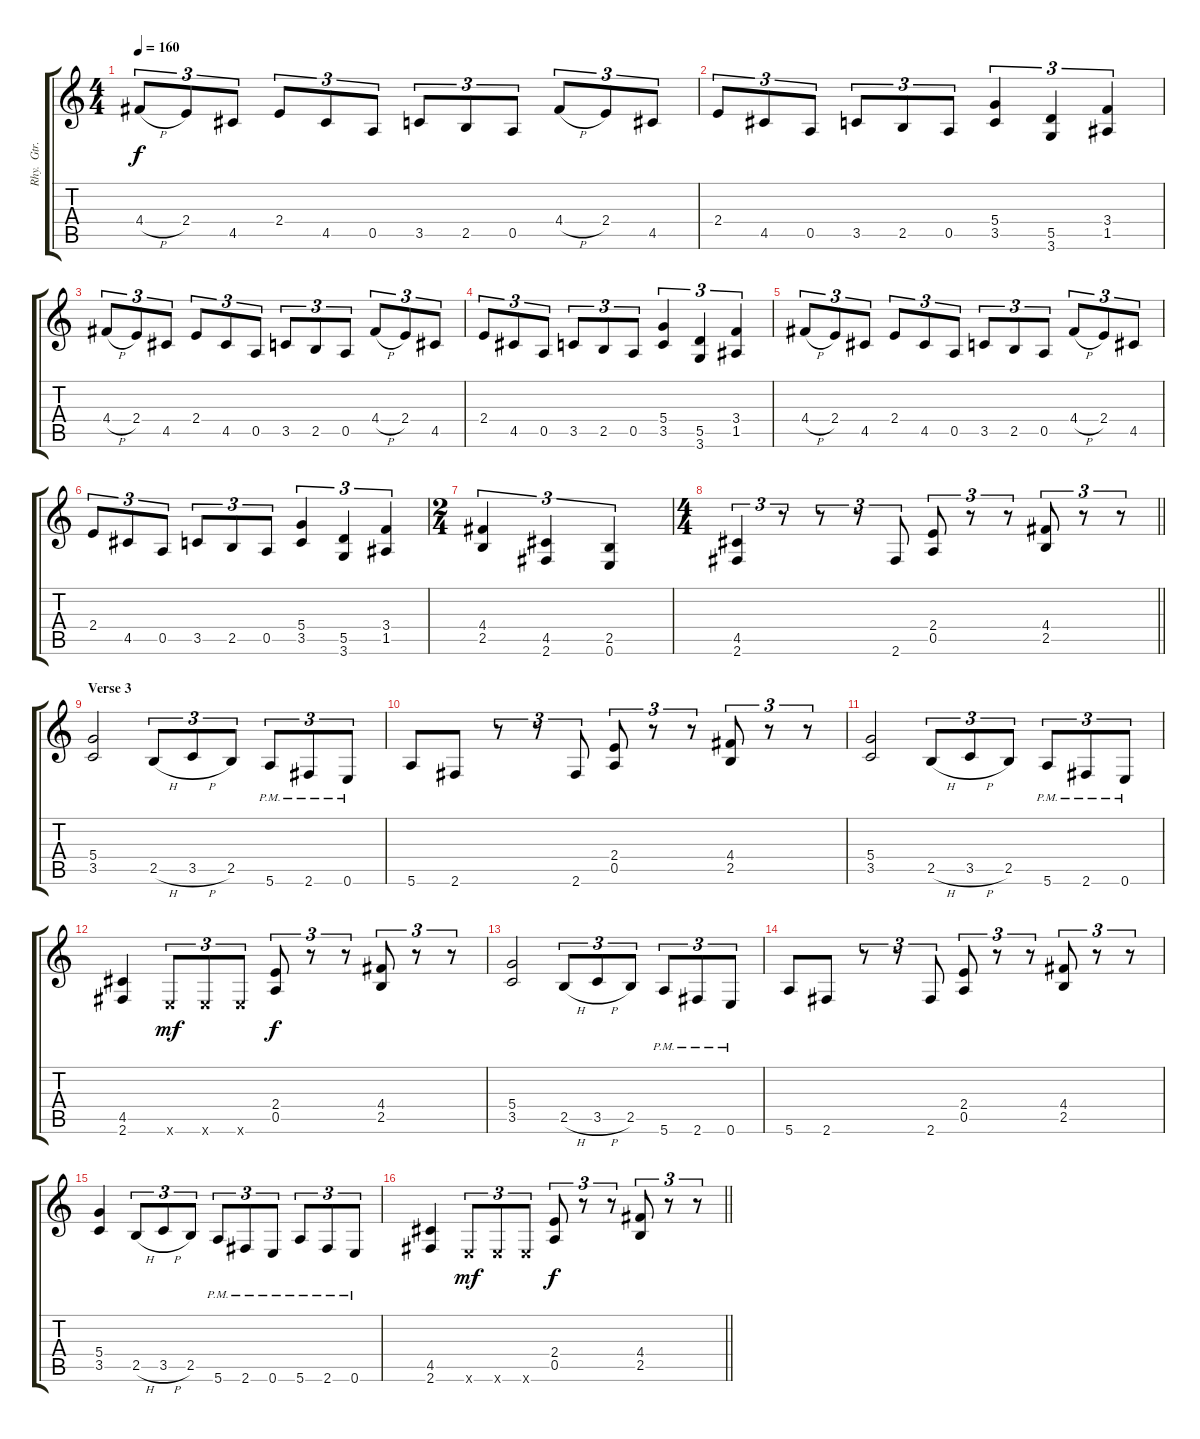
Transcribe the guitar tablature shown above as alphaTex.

\track ("Rhy.  Gtr. 1" "Rhy.  Gtr.") {instrument distortionguitar}
\staff {score tabs}
\tuning (E4 B3 G3 D3 A2 E2) {hide}
\ts (4 4)
\tempo 160
\clef g2
\ks c
4.4{h}.8{tu (3 2) dy f} 2.4.8{tu (3 2)} 4.5.8{tu (3 2)} 2.4.8{tu (3 2)} 4.5.8{tu (3 2)} 0.5.8{tu (3 2)} 3.5.8{tu (3 2)} 2.5.8{tu (3 2)} 0.5.8{tu (3 2)} 4.4{h}.8{tu (3 2)} 2.4.8{tu (3 2)} 4.5.8{tu (3 2)} |
2.4.8{tu (3 2)} 4.5.8{tu (3 2)} 0.5.8{tu (3 2)} 3.5.8{tu (3 2)} 2.5.8{tu (3 2)} 0.5.8{tu (3 2)} (5.4 3.5).4{tu (3 2)} (5.5 3.6).4{tu (3 2)} (3.4 1.5).4{tu (3 2)} |
4.4{h}.8{tu (3 2)} 2.4.8{tu (3 2)} 4.5.8{tu (3 2)} 2.4.8{tu (3 2)} 4.5.8{tu (3 2)} 0.5.8{tu (3 2)} 3.5.8{tu (3 2)} 2.5.8{tu (3 2)} 0.5.8{tu (3 2)} 4.4{h}.8{tu (3 2)} 2.4.8{tu (3 2)} 4.5.8{tu (3 2)} |
2.4.8{tu (3 2)} 4.5.8{tu (3 2)} 0.5.8{tu (3 2)} 3.5.8{tu (3 2)} 2.5.8{tu (3 2)} 0.5.8{tu (3 2)} (5.4 3.5).4{tu (3 2)} (5.5 3.6).4{tu (3 2)} (3.4 1.5).4{tu (3 2)} |
4.4{h}.8{tu (3 2)} 2.4.8{tu (3 2)} 4.5.8{tu (3 2)} 2.4.8{tu (3 2)} 4.5.8{tu (3 2)} 0.5.8{tu (3 2)} 3.5.8{tu (3 2)} 2.5.8{tu (3 2)} 0.5.8{tu (3 2)} 4.4{h}.8{tu (3 2)} 2.4.8{tu (3 2)} 4.5.8{tu (3 2)} |
2.4.8{tu (3 2)} 4.5.8{tu (3 2)} 0.5.8{tu (3 2)} 3.5.8{tu (3 2)} 2.5.8{tu (3 2)} 0.5.8{tu (3 2)} (5.4 3.5).4{tu (3 2)} (5.5 3.6).4{tu (3 2)} (3.4 1.5).4{tu (3 2)} |
\ts (2 4)
(4.4 2.5).4{tu (3 2)} (4.5 2.6).4{tu (3 2)} (2.5 0.6).4{tu (3 2)} |
\ts (4 4)
\barLineRight lightlight
(4.5 2.6).4{tu (3 2)} r.8{tu (3 2)} r.8{tu (3 2)} r.8{tu (3 2)} 2.6.8{tu (3 2)} (2.4 0.5).8{tu (3 2)} r.8{tu (3 2)} r.8{tu (3 2)} (4.4 2.5).8{tu (3 2)} r.8{tu (3 2)} r.8{tu (3 2)} |
\section ("" "Verse 3")
(5.4 3.5).2 2.5{h}.8{tu (3 2)} 3.5{h}.8{tu (3 2)} 2.5.8{tu (3 2)} 5.6{pm}.8{tu (3 2)} 2.6{pm}.8{tu (3 2)} 0.6{pm}.8{tu (3 2)} |
5.6.8 2.6.8 r.8{tu (3 2)} r.8{tu (3 2)} 2.6.8{tu (3 2)} (2.4 0.5).8{tu (3 2)} r.8{tu (3 2)} r.8{tu (3 2)} (4.4 2.5).8{tu (3 2)} r.8{tu (3 2)} r.8{tu (3 2)} |
(5.4 3.5).2 2.5{h}.8{tu (3 2)} 3.5{h}.8{tu (3 2)} 2.5.8{tu (3 2)} 5.6{pm}.8{tu (3 2)} 2.6{pm}.8{tu (3 2)} 0.6{pm}.8{tu (3 2)} |
(4.5 2.6).4 0.6{x}.8{tu (3 2) dy mf} 0.6{x}.8{tu (3 2)} 0.6{x}.8{tu (3 2)} (2.4 0.5).8{tu (3 2) dy f} r.8{tu (3 2)} r.8{tu (3 2)} (4.4 2.5).8{tu (3 2)} r.8{tu (3 2)} r.8{tu (3 2)} |
(5.4 3.5).2 2.5{h}.8{tu (3 2)} 3.5{h}.8{tu (3 2)} 2.5.8{tu (3 2)} 5.6{pm}.8{tu (3 2)} 2.6{pm}.8{tu (3 2)} 0.6{pm}.8{tu (3 2)} |
5.6.8 2.6.8 r.8{tu (3 2)} r.8{tu (3 2)} 2.6.8{tu (3 2)} (2.4 0.5).8{tu (3 2)} r.8{tu (3 2)} r.8{tu (3 2)} (4.4 2.5).8{tu (3 2)} r.8{tu (3 2)} r.8{tu (3 2)} |
(5.4 3.5).4 2.5{h}.8{tu (3 2)} 3.5{h}.8{tu (3 2)} 2.5.8{tu (3 2)} 5.6{pm}.8{tu (3 2)} 2.6{pm}.8{tu (3 2)} 0.6{pm}.8{tu (3 2)} 5.6{pm}.8{tu (3 2)} 2.6{pm}.8{tu (3 2)} 0.6{pm}.8{tu (3 2)} |
\barLineRight lightlight
(4.5 2.6).4 0.6{x}.8{tu (3 2) dy mf} 0.6{x}.8{tu (3 2)} 0.6{x}.8{tu (3 2)} (2.4 0.5).8{tu (3 2) dy f} r.8{tu (3 2)} r.8{tu (3 2)} (4.4 2.5).8{tu (3 2)} r.8{tu (3 2)} r.8{tu (3 2)}
